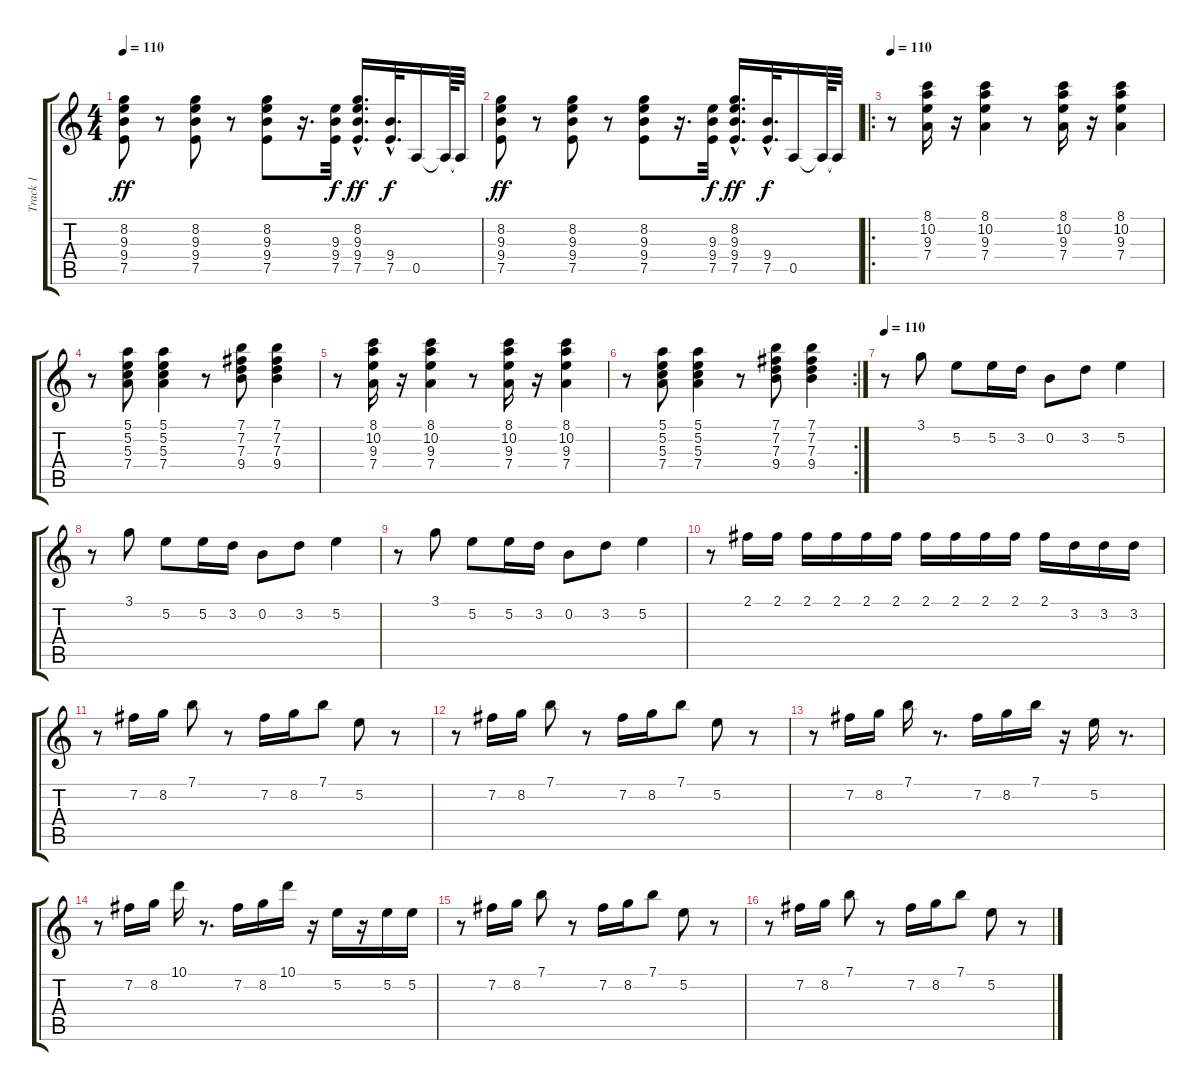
\track ("Track 1" "Track 1") {instrument overdrivenguitar}
\staff {score tabs}
\tuning (E4 B3 G3 D3 A2 E2) {hide}
\ts (4 4)
\tempo 110
\clef g2
\ks c
(8.2 9.3 9.4 7.5).8{dy ff} r.8 (8.2 9.3 9.4 7.5).8 r.8 (8.2 9.3 9.4 7.5).8 r.16{d} (9.3 9.4 7.5).32{dy f} (8.2{hac} 9.3{hac} 9.4{hac} 7.5{hac}).16{d dy ff} (9.4{hac} 7.5{hac}).32{d dy f} 0.5.16 0.5{t}.64 0.5{t}.32 |
(8.2 9.3 9.4 7.5).8{dy ff} r.8 (8.2 9.3 9.4 7.5).8 r.8 (8.2 9.3 9.4 7.5).8 r.16{d} (9.3 9.4 7.5).32{dy f} (8.2{hac} 9.3{hac} 9.4{hac} 7.5{hac}).16{d dy ff} (9.4{hac} 7.5{hac}).32{d dy f} 0.5.16 0.5{t}.64 0.5{t}.32 |
\ro
\tempo 110
r.8{instrument distortionguitar} (8.1 10.2 9.3 7.4).16 r.16 (8.1 10.2 9.3 7.4).4 r.8 (8.1 10.2 9.3 7.4).16 r.16 (8.1 10.2 9.3 7.4).4 |
r.8 (5.1 5.2 5.3 7.4).8 (5.1 5.2 5.3 7.4).4 r.8 (7.1 7.2 7.3 9.4).8 (7.1 7.2 7.3 9.4).4 |
r.8 (8.1 10.2 9.3 7.4).16 r.16 (8.1 10.2 9.3 7.4).4 r.8 (8.1 10.2 9.3 7.4).16 r.16 (8.1 10.2 9.3 7.4).4 |
\rc 2
r.8 (5.1 5.2 5.3 7.4).8 (5.1 5.2 5.3 7.4).4 r.8 (7.1 7.2 7.3 9.4).8 (7.1 7.2 7.3 9.4).4 |
\tempo 110
r.8{instrument overdrivenguitar} 3.1.8 5.2.8 5.2.16 3.2.16 0.2.8 3.2.8 5.2.4 |
r.8 3.1.8 5.2.8 5.2.16 3.2.16 0.2.8 3.2.8 5.2.4 |
r.8 3.1.8 5.2.8 5.2.16 3.2.16 0.2.8 3.2.8 5.2.4 |
r.8 2.1.16 2.1.16 2.1.16 2.1.16 2.1.16 2.1.16 2.1.16 2.1.16 2.1.16 2.1.16 2.1.16 3.2.16 3.2.16 3.2.16 |
r.8 7.2.16 8.2.16 7.1.8 r.8 7.2.16 8.2.16 7.1.8 5.2.8 r.8 |
r.8 7.2.16 8.2.16 7.1.8 r.8 7.2.16 8.2.16 7.1.8 5.2.8 r.8 |
r.8 7.2.16 8.2.16 7.1.16 r.8{d} 7.2.16 8.2.16 7.1.16 r.16 5.2.16 r.8{d} |
r.8 7.2.16 8.2.16 10.1.16 r.8{d} 7.2.16 8.2.16 10.1.16 r.16 5.2.16 r.16 5.2.16 5.2.16 |
r.8 7.2.16 8.2.16 7.1.8 r.8 7.2.16 8.2.16 7.1.8 5.2.8 r.8 |
r.8 7.2.16 8.2.16 7.1.8 r.8 7.2.16 8.2.16 7.1.8 5.2.8 r.8
